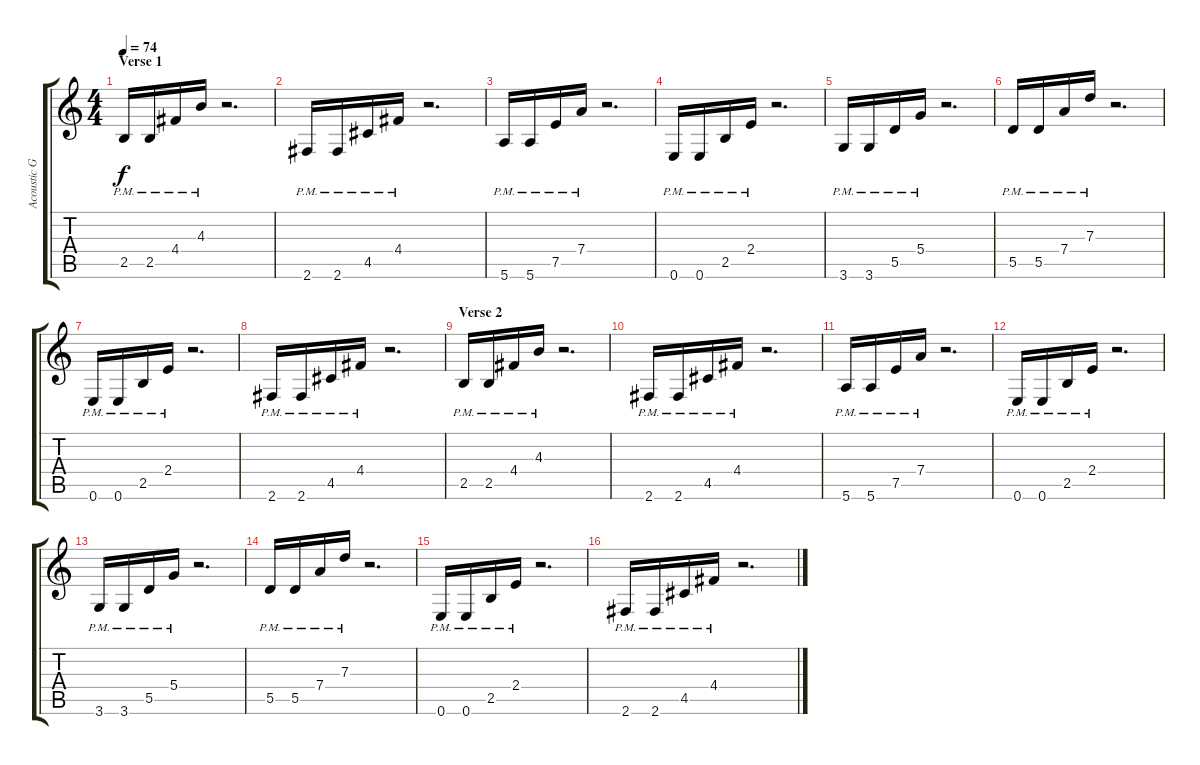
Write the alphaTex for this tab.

\track ("Acoustic Guitar (Walsh-2)" "Acoustic G") {instrument electricguitarclean}
\staff {score tabs}
\tuning (E4 B3 G3 D3 A2 E2) {hide}
\ts (4 4)
\section ("" "Verse 1")
\tempo 74
\clef g2
\ks c
2.5{pm}.16{dy f} 2.5{pm}.16 4.4{pm}.16 4.3{pm}.16 r.2{d} |
2.6{pm}.16 2.6{pm}.16 4.5{pm}.16 4.4{pm}.16 r.2{d} |
5.6{pm}.16 5.6{pm}.16 7.5{pm}.16 7.4{pm}.16 r.2{d} |
0.6{pm}.16 0.6{pm}.16 2.5{pm}.16 2.4{pm}.16 r.2{d} |
3.6{pm}.16 3.6{pm}.16 5.5{pm}.16 5.4{pm}.16 r.2{d} |
5.5{pm}.16 5.5{pm}.16 7.4{pm}.16 7.3{pm}.16 r.2{d} |
0.6{pm}.16 0.6{pm}.16 2.5{pm}.16 2.4{pm}.16 r.2{d} |
2.6{pm}.16 2.6{pm}.16 4.5{pm}.16 4.4{pm}.16 r.2{d} |
\section ("" "Verse 2")
2.5{pm}.16 2.5{pm}.16 4.4{pm}.16 4.3{pm}.16 r.2{d} |
2.6{pm}.16 2.6{pm}.16 4.5{pm}.16 4.4{pm}.16 r.2{d} |
5.6{pm}.16 5.6{pm}.16 7.5{pm}.16 7.4{pm}.16 r.2{d} |
0.6{pm}.16 0.6{pm}.16 2.5{pm}.16 2.4{pm}.16 r.2{d} |
3.6{pm}.16 3.6{pm}.16 5.5{pm}.16 5.4{pm}.16 r.2{d} |
5.5{pm}.16 5.5{pm}.16 7.4{pm}.16 7.3{pm}.16 r.2{d} |
0.6{pm}.16 0.6{pm}.16 2.5{pm}.16 2.4{pm}.16 r.2{d} |
2.6{pm}.16 2.6{pm}.16 4.5{pm}.16 4.4{pm}.16 r.2{d}
